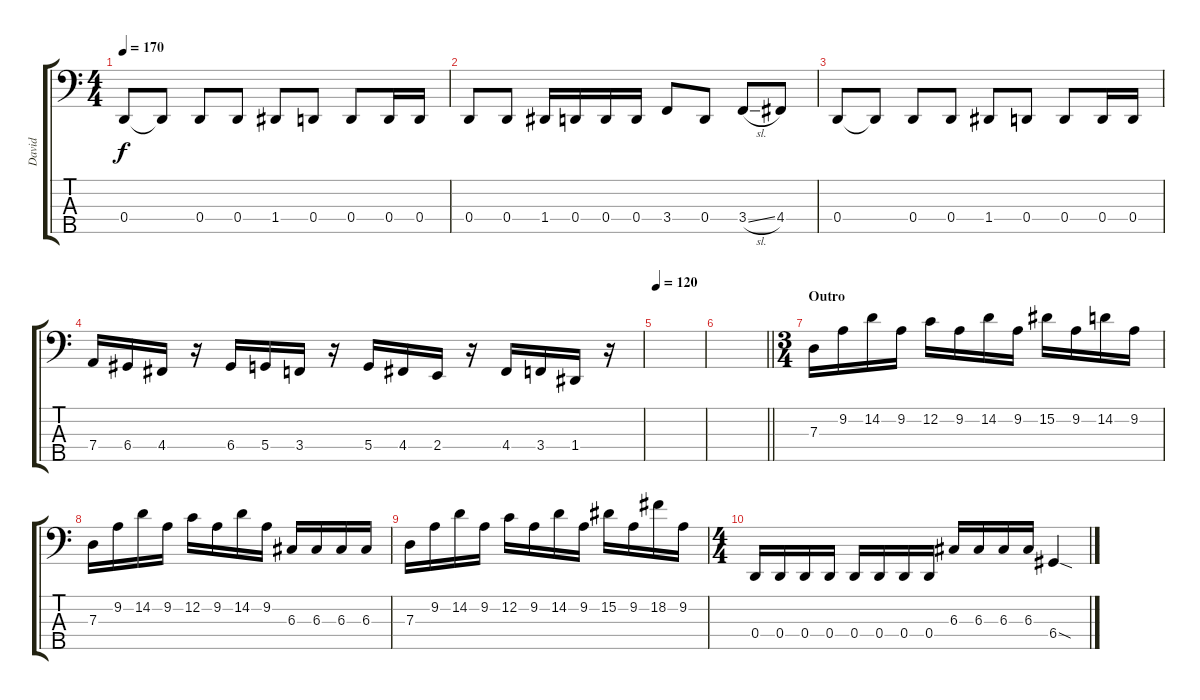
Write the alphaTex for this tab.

\track ("David" "David") {instrument slapbass1}
\staff {score tabs}
\tuning (F2 C2 G1 D1 A0) {hide}
\ts (4 4)
\tempo 170
\clef f4
\ks c
0.4.8{dy f} 0.4{t}.8 0.4.8 0.4.8 1.4.8 0.4.8 0.4.8 0.4.16 0.4.16 |
0.4.8 0.4.8 1.4.16 0.4.16 0.4.16 0.4.16 3.4.8 0.4.8 3.4{sl}.8 4.4.8 |
0.4.8 0.4{t}.8 0.4.8 0.4.8 1.4.8 0.4.8 0.4.8 0.4.16 0.4.16 |
7.4.16 6.4.16 4.4.16 r.16 6.4.16 5.4.16 3.4.16 r.16 5.4.16 4.4.16 2.4.16 r.16 4.4.16 3.4.16 1.4.16 r.16 |
\tempo 120
|
\barLineRight lightlight
|
\ts (3 4)
\section ("" "Outro")
7.3.16 9.2.16 14.2.16 9.2.16 12.2.16 9.2.16 14.2.16 9.2.16 15.2.16 9.2.16 14.2.16 9.2.16 |
7.3.16 9.2.16 14.2.16 9.2.16 12.2.16 9.2.16 14.2.16 9.2.16 6.3.16 6.3.16 6.3.16 6.3.16 |
7.3.16 9.2.16 14.2.16 9.2.16 12.2.16 9.2.16 14.2.16 9.2.16 15.2.16 9.2.16 18.2.16 9.2.16 |
\ts (4 4)
0.4.16 0.4.16 0.4.16 0.4.16 0.4.16 0.4.16 0.4.16 0.4.16 6.3.16 6.3.16 6.3.16 6.3.16 6.4{sod}.4
